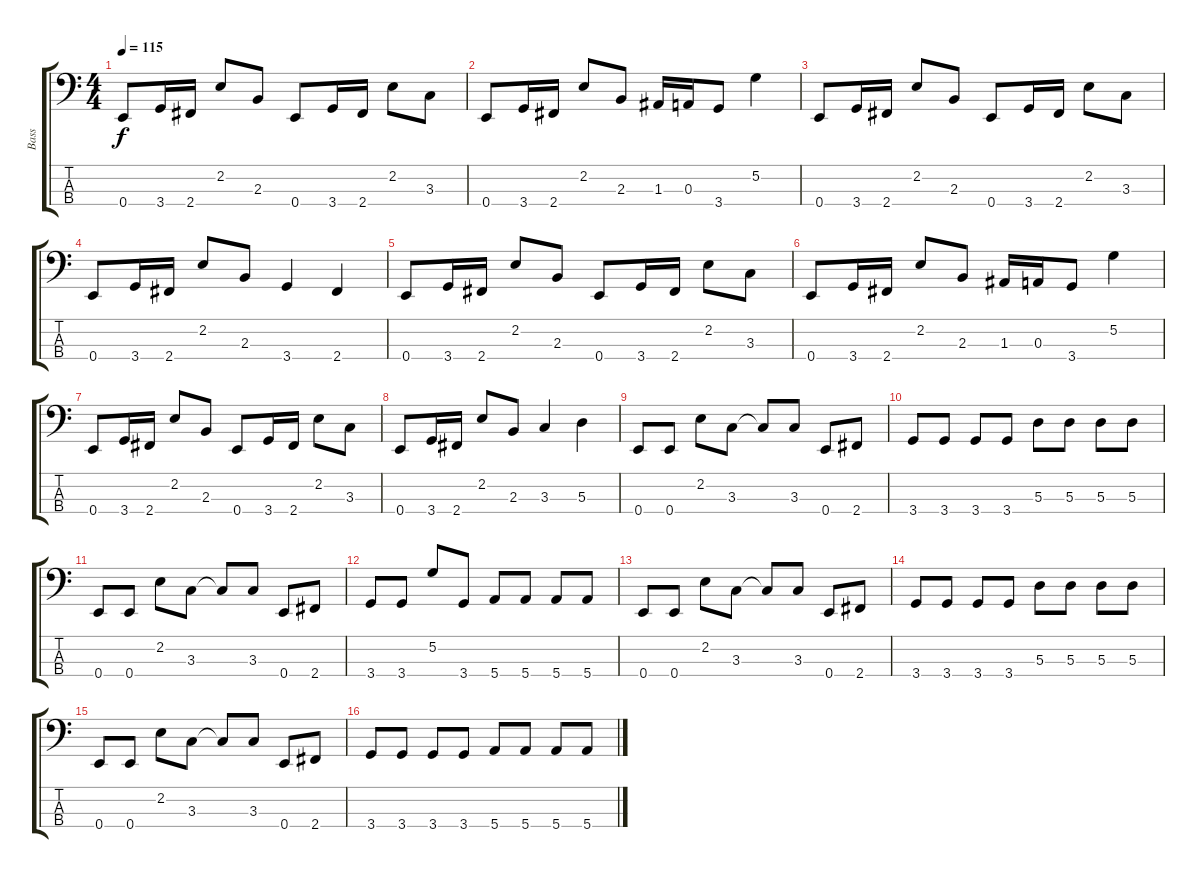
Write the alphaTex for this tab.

\track ("Bass" "Bass") {instrument electricbassfinger}
\staff {score tabs}
\tuning (G2 D2 A1 E1) {hide}
\ts (4 4)
\tempo 115
\clef f4
\ks c
0.4.8{dy f} 3.4.16 2.4.16 2.2.8 2.3.8 0.4.8 3.4.16 2.4.16 2.2.8 3.3.8 |
0.4.8 3.4.16 2.4.16 2.2.8 2.3.8 1.3.16 0.3.16 3.4.8 5.2.4 |
0.4.8 3.4.16 2.4.16 2.2.8 2.3.8 0.4.8 3.4.16 2.4.16 2.2.8 3.3.8 |
0.4.8 3.4.16 2.4.16 2.2.8 2.3.8 3.4.4 2.4.4 |
0.4.8 3.4.16 2.4.16 2.2.8 2.3.8 0.4.8 3.4.16 2.4.16 2.2.8 3.3.8 |
0.4.8 3.4.16 2.4.16 2.2.8 2.3.8 1.3.16 0.3.16 3.4.8 5.2.4 |
0.4.8 3.4.16 2.4.16 2.2.8 2.3.8 0.4.8 3.4.16 2.4.16 2.2.8 3.3.8 |
0.4.8 3.4.16 2.4.16 2.2.8 2.3.8 3.3.4 5.3.4 |
0.4.8 0.4.8 2.2.8 3.3.8 3.3{t}.8 3.3.8 0.4.8 2.4.8 |
3.4.8 3.4.8 3.4.8 3.4.8 5.3.8 5.3.8 5.3.8 5.3.8 |
0.4.8 0.4.8 2.2.8 3.3.8 3.3{t}.8 3.3.8 0.4.8 2.4.8 |
3.4.8 3.4.8 5.2.8 3.4.8 5.4.8 5.4.8 5.4.8 5.4.8 |
0.4.8 0.4.8 2.2.8 3.3.8 3.3{t}.8 3.3.8 0.4.8 2.4.8 |
3.4.8 3.4.8 3.4.8 3.4.8 5.3.8 5.3.8 5.3.8 5.3.8 |
0.4.8 0.4.8 2.2.8 3.3.8 3.3{t}.8 3.3.8 0.4.8 2.4.8 |
3.4.8 3.4.8 3.4.8 3.4.8 5.4.8 5.4.8 5.4.8 5.4.8
